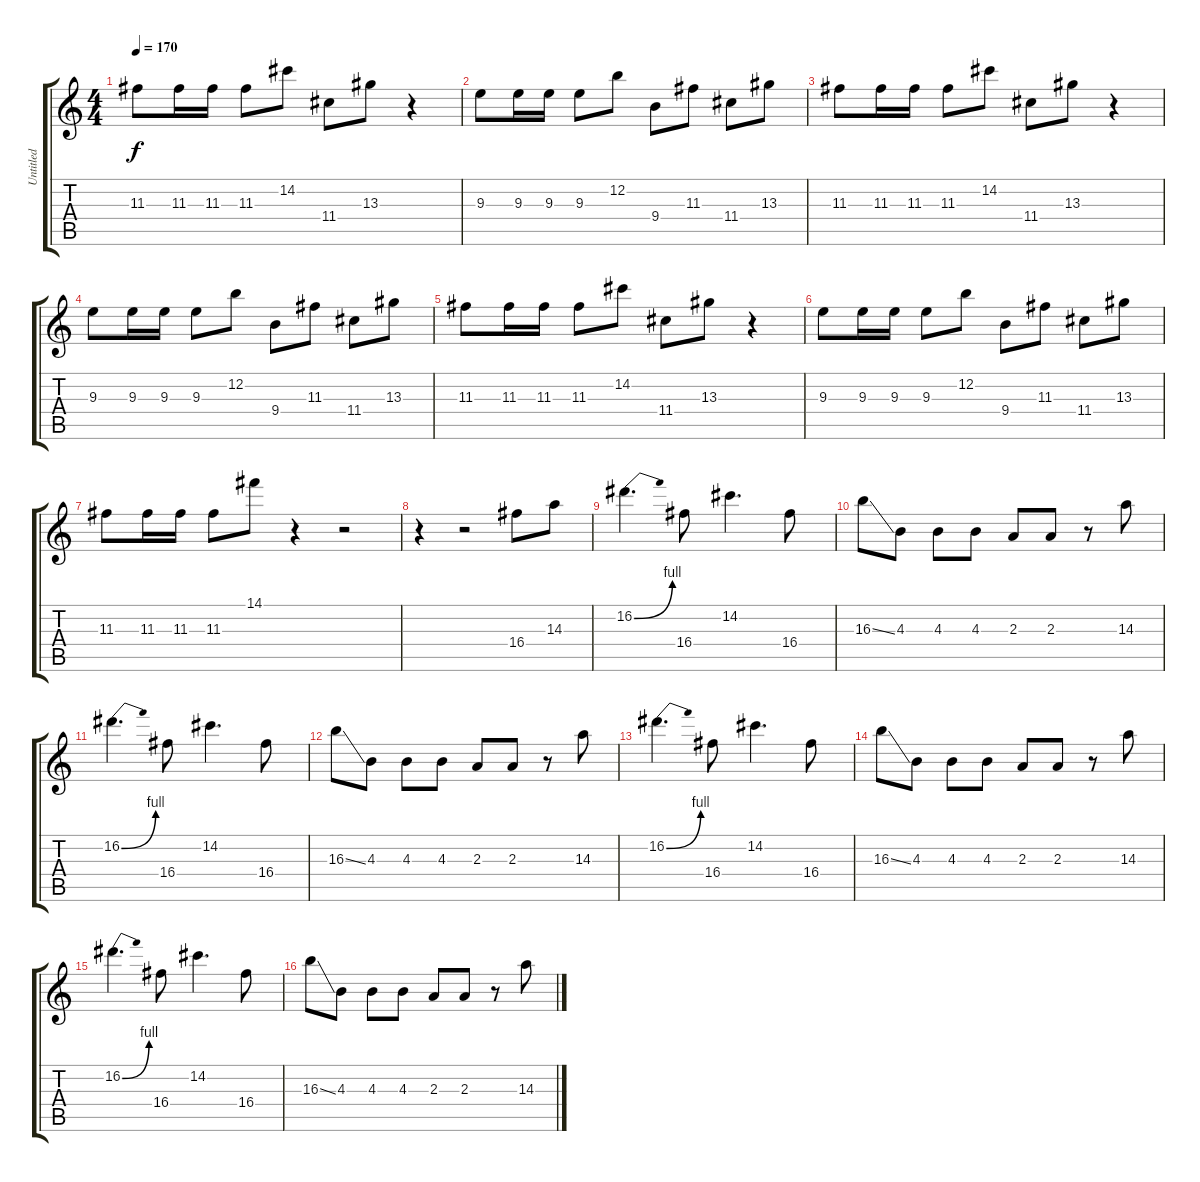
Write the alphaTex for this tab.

\track ("Untitled" "Untitled") {instrument acousticguitarnylon}
\staff {score tabs}
\tuning (E4 B3 G3 D3 A2 E2) {hide}
\ts (4 4)
\tempo 170
\clef g2
\ks c
11.3.8{dy f} 11.3.16 11.3.16 11.3.8 14.2.8 11.4.8 13.3.8 r.4 |
9.3.8 9.3.16 9.3.16 9.3.8 12.2.8 9.4.8 11.3.8 11.4.8 13.3.8 |
11.3.8 11.3.16 11.3.16 11.3.8 14.2.8 11.4.8 13.3.8 r.4 |
9.3.8 9.3.16 9.3.16 9.3.8 12.2.8 9.4.8 11.3.8 11.4.8 13.3.8 |
11.3.8 11.3.16 11.3.16 11.3.8 14.2.8 11.4.8 13.3.8 r.4 |
9.3.8 9.3.16 9.3.16 9.3.8 12.2.8 9.4.8 11.3.8 11.4.8 13.3.8 |
11.3.8 11.3.16 11.3.16 11.3.8 14.1.8 r.4 r.2 |
r.4 r.2 16.4.8 14.3.8 |
16.2{be (bend 0 0 60 4)}.4{d} 16.4.8 14.2.4{d} 16.4.8 |
16.3{ss}.8 4.3.8 4.3.8 4.3.8 2.3.8 2.3.8 r.8 14.3.8 |
16.2{be (bend 0 0 60 4)}.4{d} 16.4.8 14.2.4{d} 16.4.8 |
16.3{ss}.8 4.3.8 4.3.8 4.3.8 2.3.8 2.3.8 r.8 14.3.8 |
16.2{be (bend 0 0 60 4)}.4{d} 16.4.8 14.2.4{d} 16.4.8 |
16.3{ss}.8 4.3.8 4.3.8 4.3.8 2.3.8 2.3.8 r.8 14.3.8 |
16.2{be (bend 0 0 60 4)}.4{d} 16.4.8 14.2.4{d} 16.4.8 |
16.3{ss}.8 4.3.8 4.3.8 4.3.8 2.3.8 2.3.8 r.8 14.3.8
